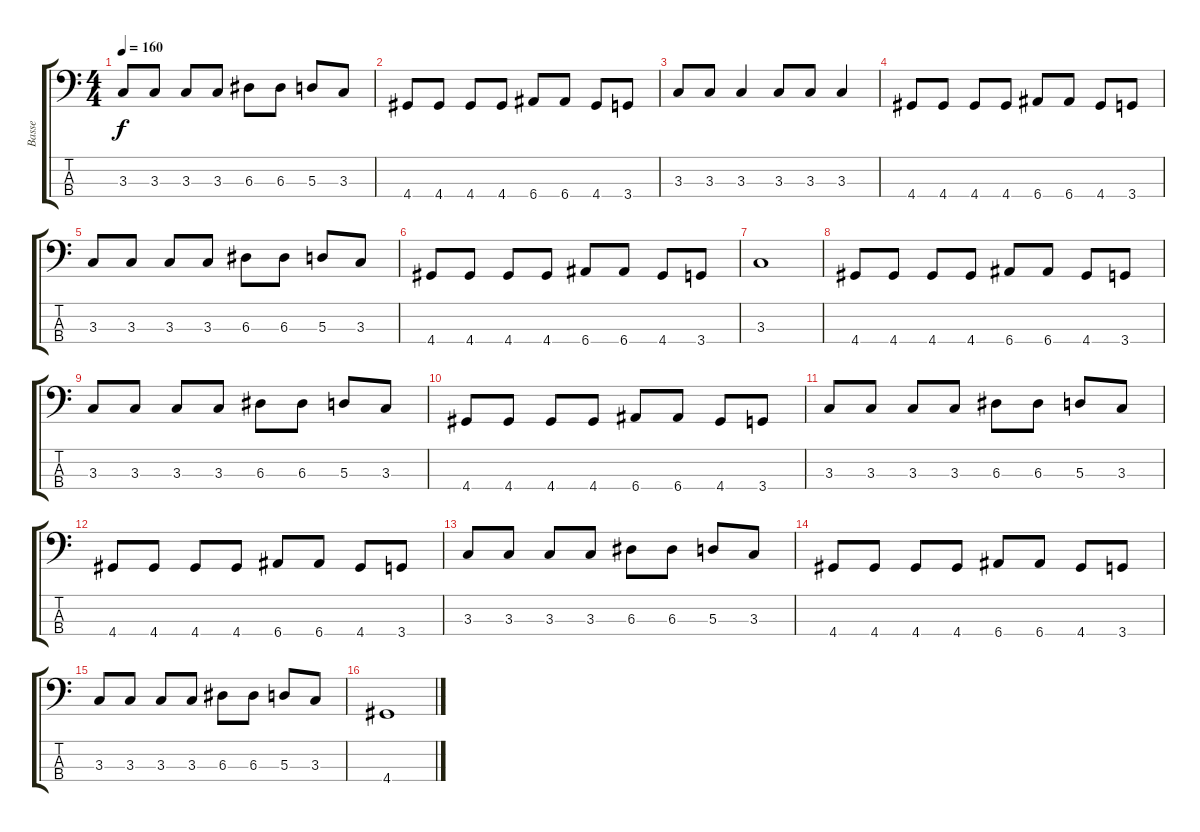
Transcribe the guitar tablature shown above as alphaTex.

\track ("Basse" "Basse") {instrument electricbassfinger}
\staff {score tabs}
\tuning (G2 D2 A1 E1) {hide}
\ts (4 4)
\tempo 160
\clef f4
\ks c
3.3.8{dy f} 3.3.8 3.3.8 3.3.8 6.3.8 6.3.8 5.3.8 3.3.8 |
4.4.8 4.4.8 4.4.8 4.4.8 6.4.8 6.4.8 4.4.8 3.4.8 |
3.3.8 3.3.8 3.3.4 3.3.8 3.3.8 3.3.4 |
4.4.8 4.4.8 4.4.8 4.4.8 6.4.8 6.4.8 4.4.8 3.4.8 |
3.3.8 3.3.8 3.3.8 3.3.8 6.3.8 6.3.8 5.3.8 3.3.8 |
4.4.8 4.4.8 4.4.8 4.4.8 6.4.8 6.4.8 4.4.8 3.4.8 |
3.3.1 |
4.4.8 4.4.8 4.4.8 4.4.8 6.4.8 6.4.8 4.4.8 3.4.8 |
3.3.8 3.3.8 3.3.8 3.3.8 6.3.8 6.3.8 5.3.8 3.3.8 |
4.4.8 4.4.8 4.4.8 4.4.8 6.4.8 6.4.8 4.4.8 3.4.8 |
3.3.8 3.3.8 3.3.8 3.3.8 6.3.8 6.3.8 5.3.8 3.3.8 |
4.4.8 4.4.8 4.4.8 4.4.8 6.4.8 6.4.8 4.4.8 3.4.8 |
3.3.8 3.3.8 3.3.8 3.3.8 6.3.8 6.3.8 5.3.8 3.3.8 |
4.4.8 4.4.8 4.4.8 4.4.8 6.4.8 6.4.8 4.4.8 3.4.8 |
3.3.8 3.3.8 3.3.8 3.3.8 6.3.8 6.3.8 5.3.8 3.3.8 |
4.4.1{volume 11 instrument electricbassfinger}
